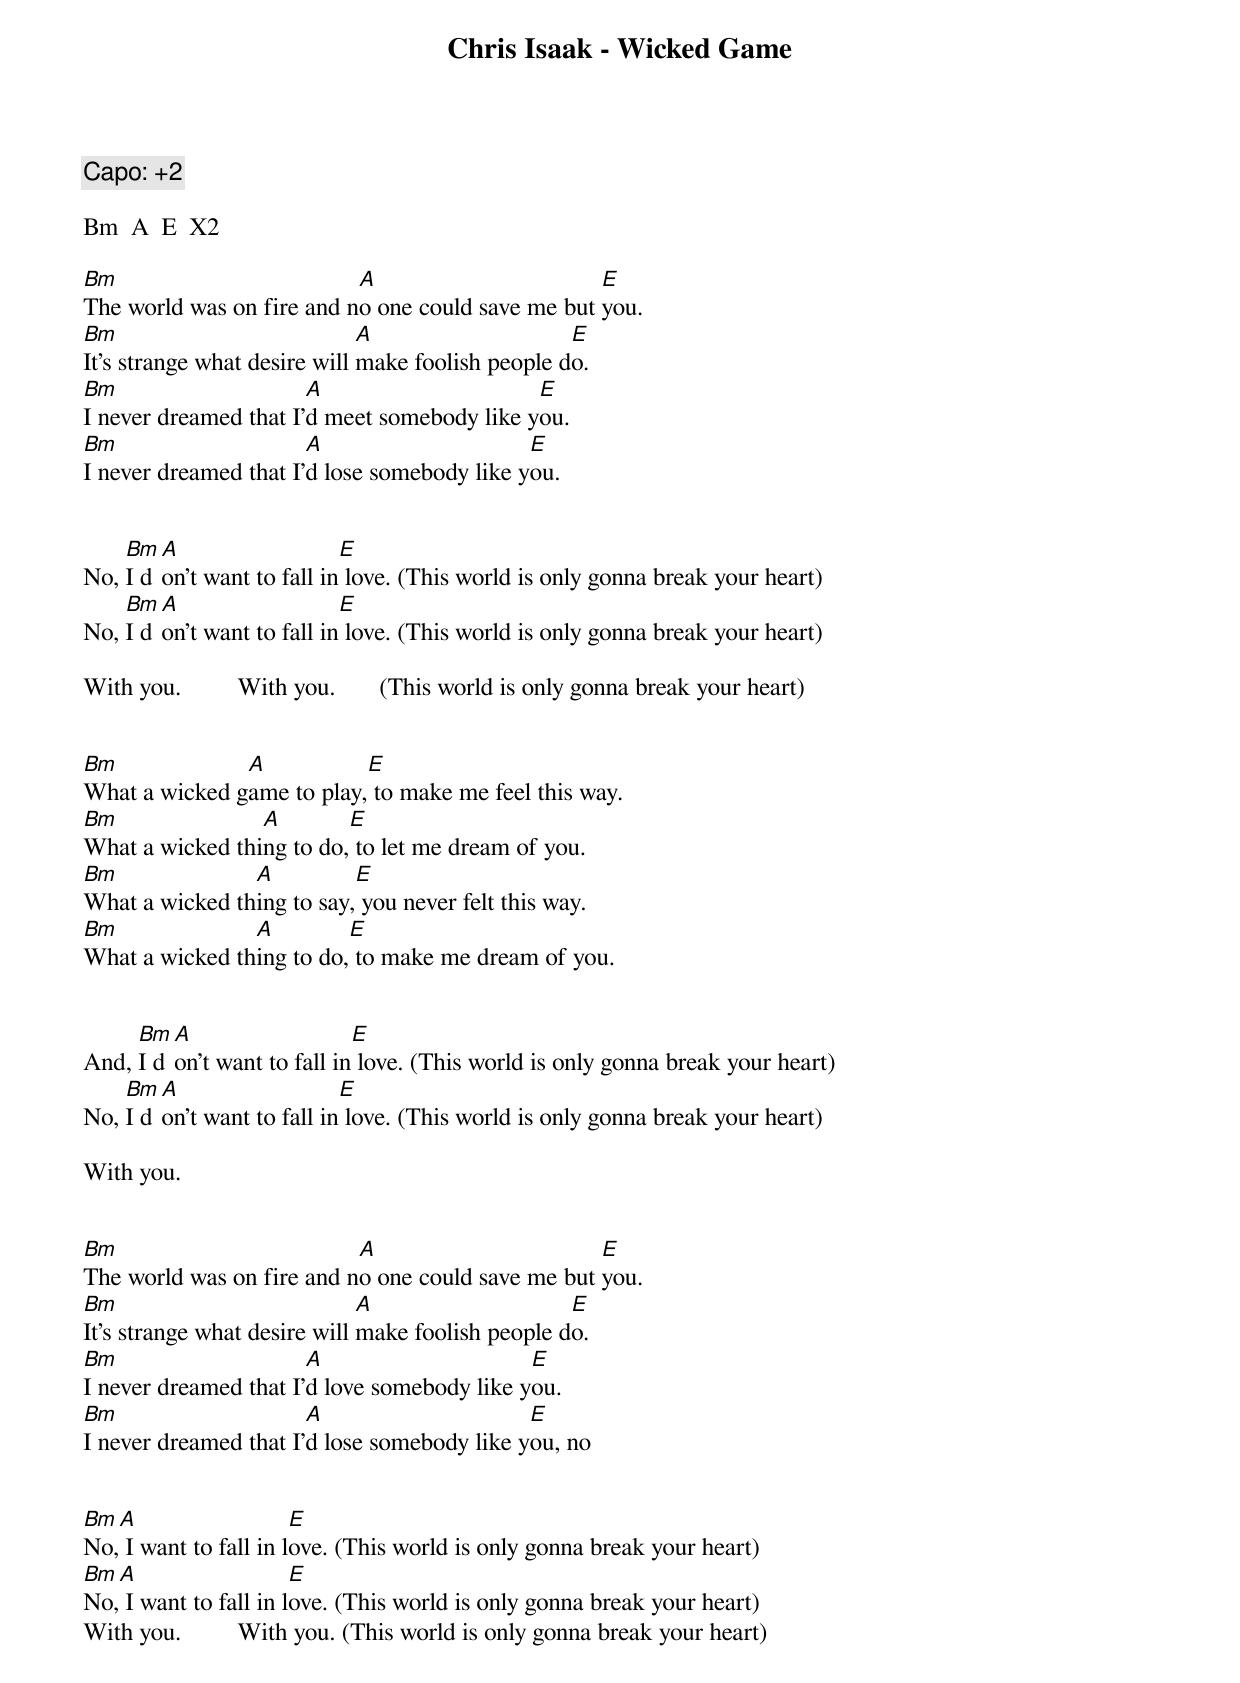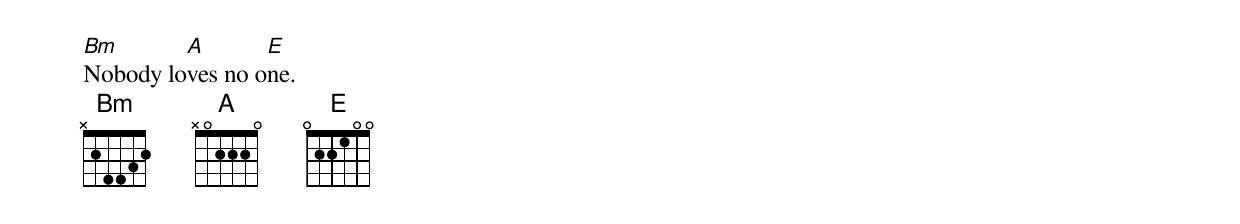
Chris Isaak - Wicked Game

Capo: +2

Bm  A  E  X2

Bm                         A                       E
The world was on fire and no one could save me but you.
Bm                            A                    E
It's strange what desire will make foolish people do.
Bm                     A                     E
I never dreamed that I'd meet somebody like you.
Bm                     A                     E
I never dreamed that I'd lose somebody like you.


    Bm A                   E
No, I don't want to fall in love. (This world is only gonna break your heart)
    Bm A                   E
No, I don't want to fall in love. (This world is only gonna break your heart)

With you.         With you.       (This world is only gonna break your heart)


Bm             A           E
What a wicked game to play, to make me feel this way.
Bm               A        E
What a wicked thing to do, to let me dream of you.
Bm              A          E
What a wicked thing to say, you never felt this way.
Bm              A         E
What a wicked thing to do, to make me dream of you.


     Bm A                   E
And, I don't want to fall in love. (This world is only gonna break your heart)
    Bm A                   E
No, I don't want to fall in love. (This world is only gonna break your heart)

With you.


Bm                         A                       E
The world was on fire and no one could save me but you.
Bm                            A                    E
It's strange what desire will make foolish people do.
Bm                     A                     E
I never dreamed that I'd love somebody like you.
Bm                     A                     E
I never dreamed that I'd lose somebody like you, no


Bm A                   E
No, I want to fall in love. (This world is only gonna break your heart)
Bm A                   E
No, I want to fall in love. (This world is only gonna break your heart)
With you.         With you. (This world is only gonna break your heart)
Bm       A       E
Nobody loves no one.
